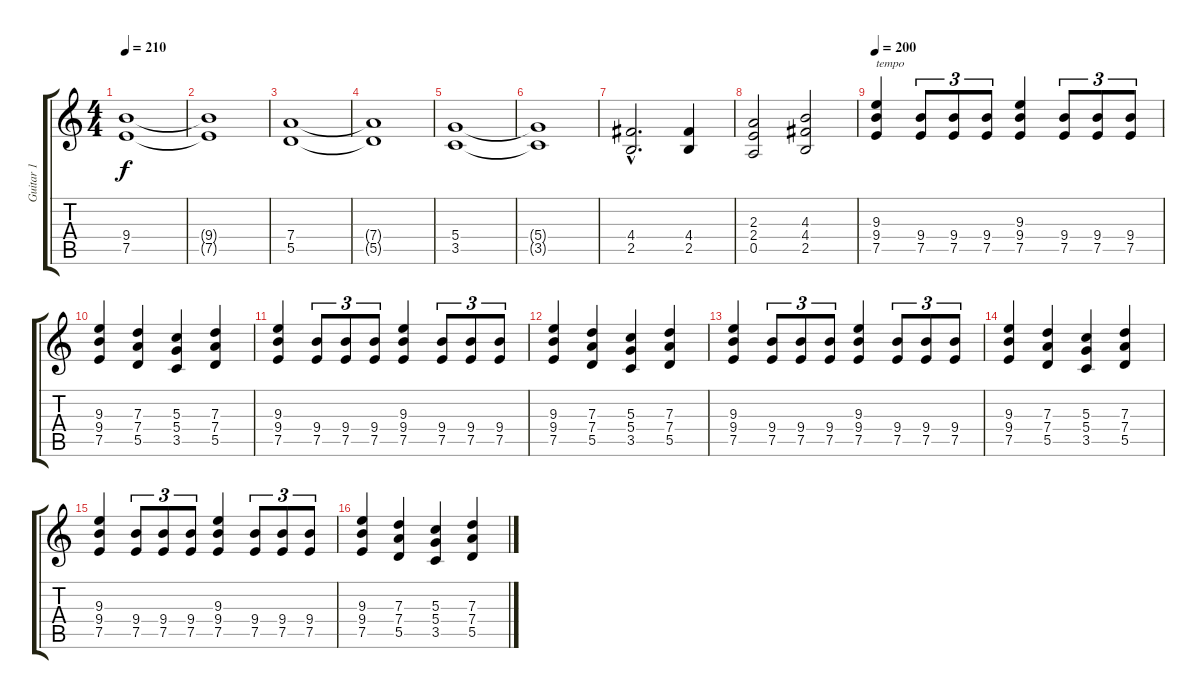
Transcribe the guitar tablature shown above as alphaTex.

\track ("Guitar 1" "Guitar 1") {instrument distortionguitar}
\staff {score tabs}
\tuning (E4 B3 G3 D3 A2 E2) {hide}
\ts (4 4)
\tempo 210
\clef g2
\ks c
(9.4 7.5).1{dy f} |
(9.4{t} 7.5{t}).1 |
(7.4 5.5).1 |
(7.4{t} 5.5{t}).1 |
(5.4 3.5).1 |
(5.4{t} 3.5{t}).1 |
(4.4{hac} 2.5{hac}).2{d} (4.4 2.5).4 |
(2.3 2.4 0.5).2 (4.3 4.4 2.5).2 |
\section ("" "")
\tempo 200
(9.3 9.4 7.5).4{txt "tempo"} (9.4 7.5).8{tu (3 2)} (9.4 7.5).8{tu (3 2)} (9.4 7.5).8{tu (3 2)} (9.3 9.4 7.5).4 (9.4 7.5).8{tu (3 2)} (9.4 7.5).8{tu (3 2)} (9.4 7.5).8{tu (3 2)} |
(9.3 9.4 7.5).4 (7.3 7.4 5.5).4 (5.3 5.4 3.5).4 (7.3 7.4 5.5).4 |
(9.3 9.4 7.5).4 (9.4 7.5).8{tu (3 2)} (9.4 7.5).8{tu (3 2)} (9.4 7.5).8{tu (3 2)} (9.3 9.4 7.5).4 (9.4 7.5).8{tu (3 2)} (9.4 7.5).8{tu (3 2)} (9.4 7.5).8{tu (3 2)} |
(9.3 9.4 7.5).4 (7.3 7.4 5.5).4 (5.3 5.4 3.5).4 (7.3 7.4 5.5).4 |
(9.3 9.4 7.5).4 (9.4 7.5).8{tu (3 2)} (9.4 7.5).8{tu (3 2)} (9.4 7.5).8{tu (3 2)} (9.3 9.4 7.5).4 (9.4 7.5).8{tu (3 2)} (9.4 7.5).8{tu (3 2)} (9.4 7.5).8{tu (3 2)} |
(9.3 9.4 7.5).4 (7.3 7.4 5.5).4 (5.3 5.4 3.5).4 (7.3 7.4 5.5).4 |
(9.3 9.4 7.5).4 (9.4 7.5).8{tu (3 2)} (9.4 7.5).8{tu (3 2)} (9.4 7.5).8{tu (3 2)} (9.3 9.4 7.5).4 (9.4 7.5).8{tu (3 2)} (9.4 7.5).8{tu (3 2)} (9.4 7.5).8{tu (3 2)} |
(9.3 9.4 7.5).4 (7.3 7.4 5.5).4 (5.3 5.4 3.5).4 (7.3 7.4 5.5).4
